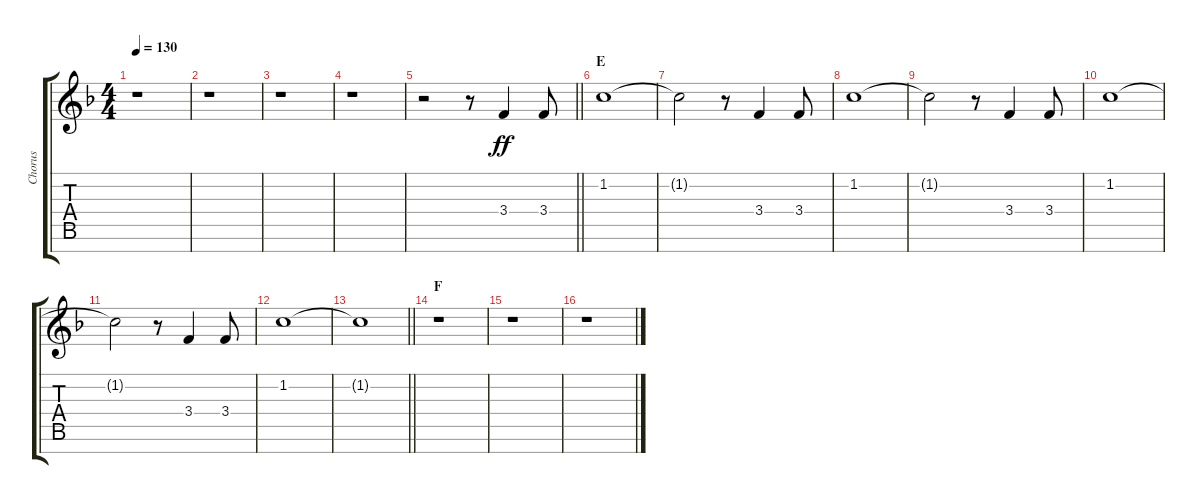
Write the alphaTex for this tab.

\track ("Chorus" "Chorus") {instrument voiceoohs}
\staff {score tabs}
\tuning (E5 B4 G4 D4 A3 E3 B2) {hide}
\ts (4 4)
\tempo 130
\clef g2
\ks f
r.1{dy ff} |
r.1 |
r.1 |
r.1 |
\barLineRight lightlight
r.2 r.8 3.4.4 3.4.8 |
\section ("" "E")
1.2.1 |
1.2{t}.2 r.8 3.4.4 3.4.8 |
1.2.1 |
1.2{t}.2 r.8 3.4.4 3.4.8 |
1.2.1 |
1.2{t}.2 r.8 3.4.4 3.4.8 |
1.2.1 |
\barLineRight lightlight
1.2{t}.1 |
\section ("" "F")
r.1 |
r.1 |
r.1
